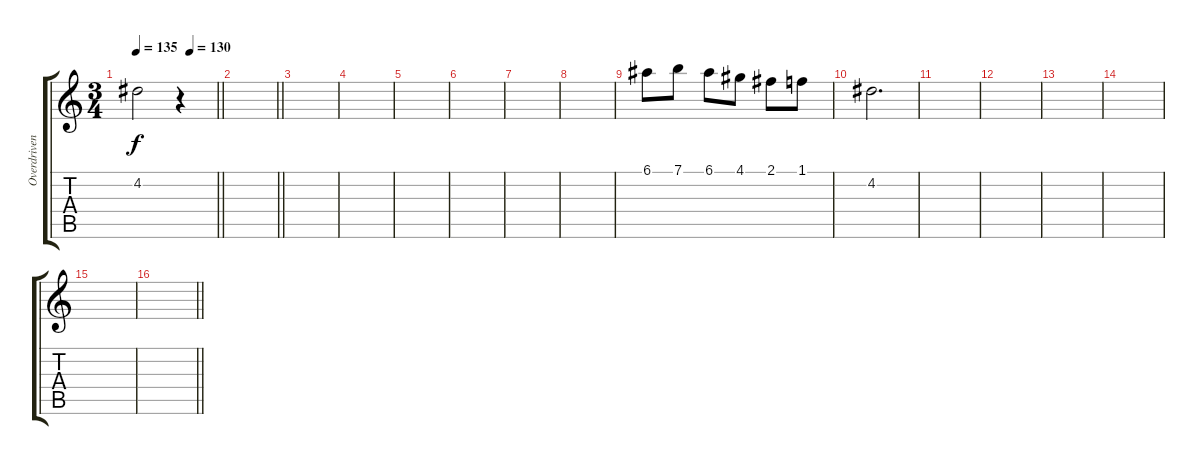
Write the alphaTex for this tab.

\track ("Overdriven" "Overdriven") {instrument overdrivenguitar}
\staff {score tabs}
\tuning (E4 B3 G3 D3 A2 E2) {hide}
\ts (3 4)
\tempo 135
\tempo (130 0.6666666666666666)
\clef g2
\barLineRight lightlight
\ks c
4.2.2{dy f volume 5} r.4 |
\section ("" "")
\barLineRight lightlight
|
|
|
|
|
|
|
6.1.8{volume 16} 7.1.8 6.1.8 4.1.8 2.1.8 1.1.8 |
4.2.2{d} |
|
|
|
|
|
\barLineRight lightlight
